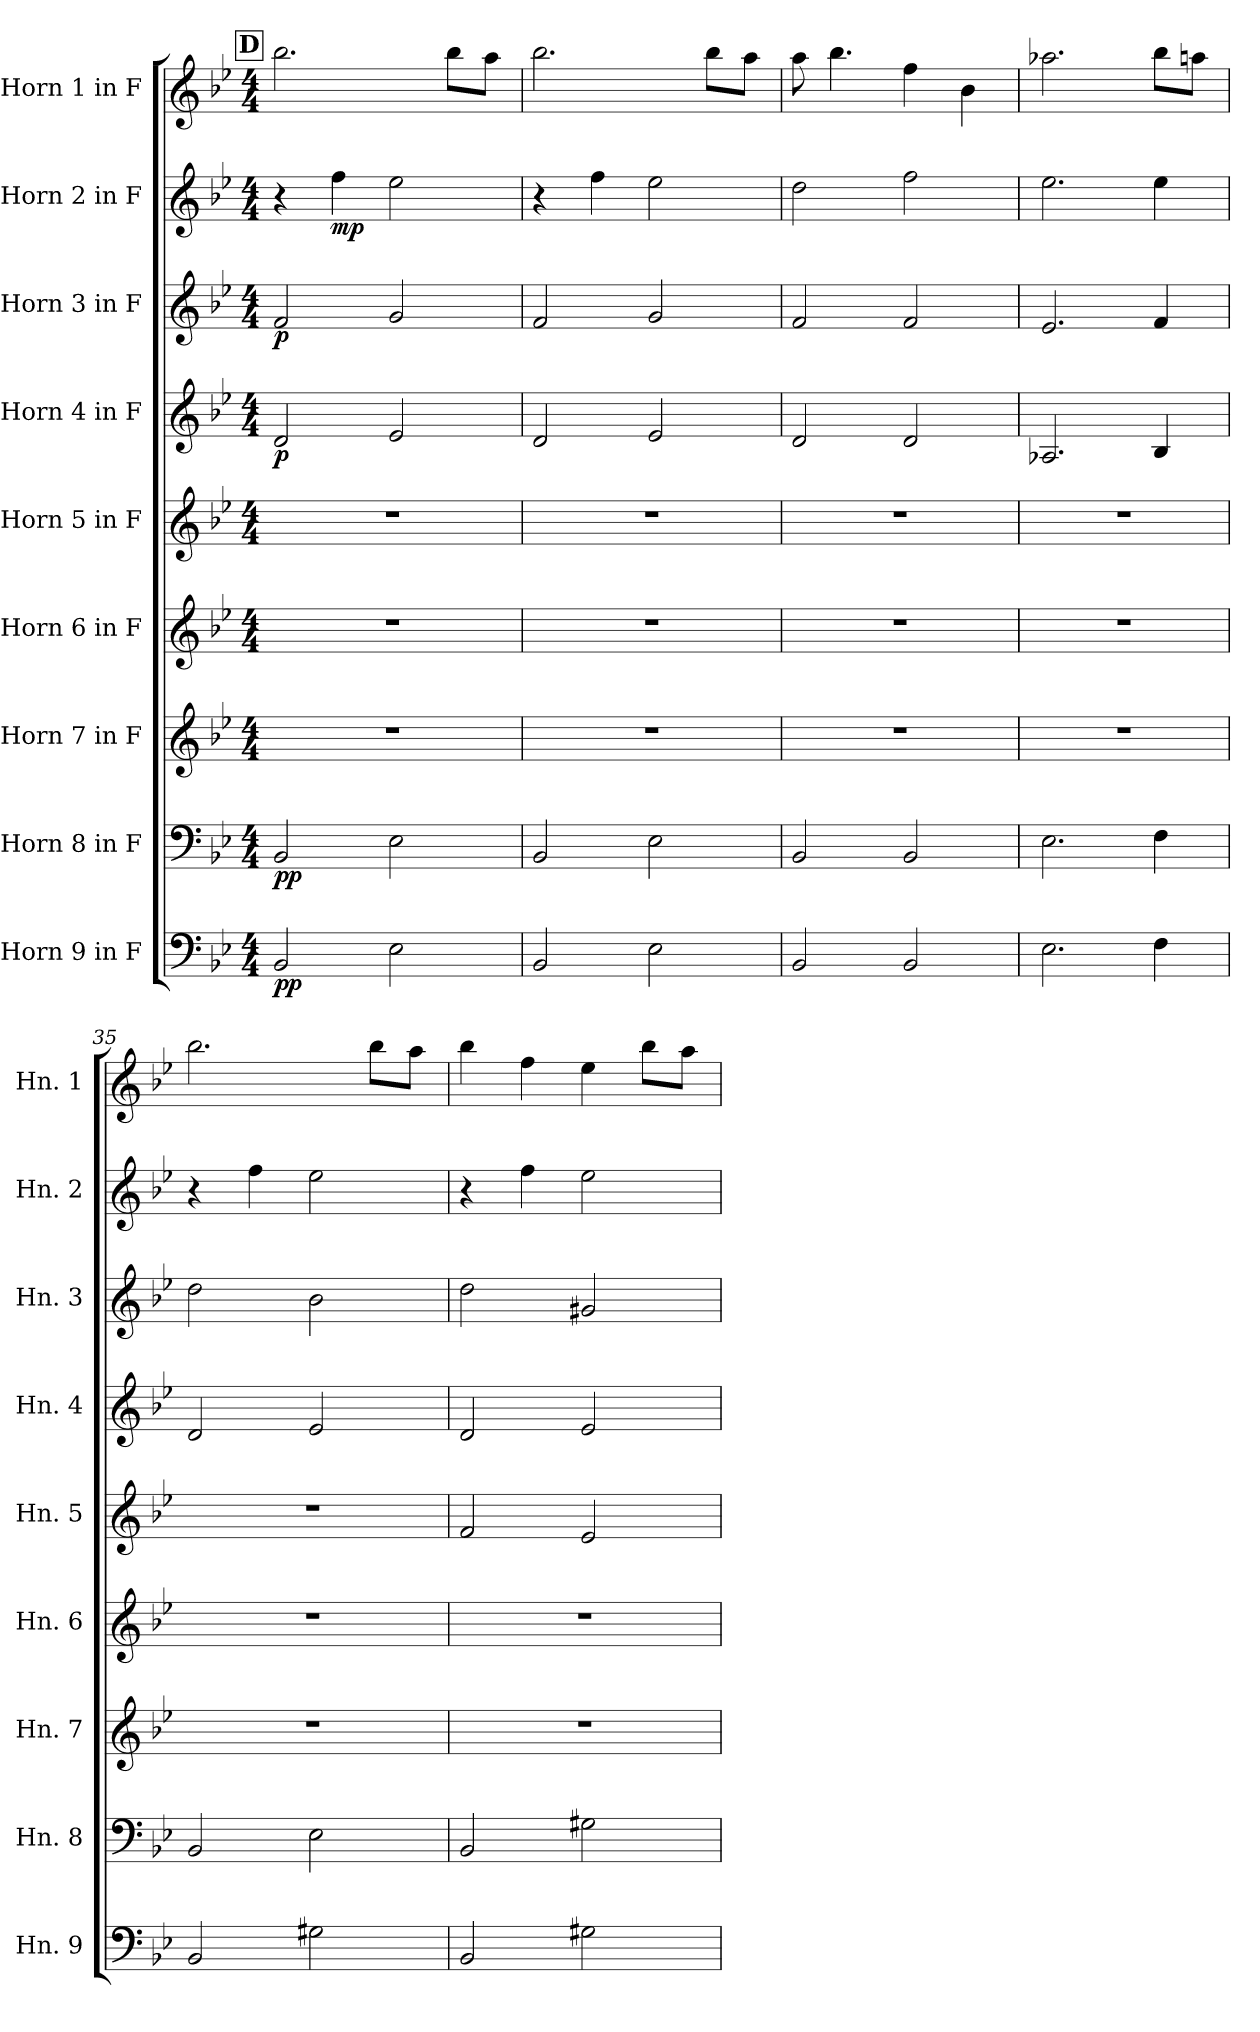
**kern	**dynam	**kern	**dynam	**kern	**kern	**kern	**kern	**dynam	**kern	**dynam	**kern	**dynam	**kern
*part9	*part9	*part8	*part8	*part7	*part6	*part5	*part4	*part4	*part3	*part3	*part2	*part2	*part1
*staff9	*staff9	*staff8	*staff8	*staff7	*staff6	*staff5	*staff4	*staff4	*staff3	*staff3	*staff2	*staff2	*staff1
*I"Horn 9 in F	*	*I"Horn 8 in F	*	*I"Horn 7 in F	*I"Horn 6 in F	*I"Horn 5 in F	*I"Horn 4 in F	*	*I"Horn 3 in F	*	*I"Horn 2 in F	*	*I"Horn 1 in F
*I'Hn. 9	*	*I'Hn. 8	*	*I'Hn. 7	*I'Hn. 6	*I'Hn. 5	*I'Hn. 4	*	*I'Hn. 3	*	*I'Hn. 2	*	*I'Hn. 1
*clefF4	*	*clefF4	*	*clefG2	*clefG2	*clefG2	*clefG2	*	*clefG2	*	*clefG2	*	*clefG2
*ITrd4c7	*	*ITrd4c7	*	*ITrd4c7	*ITrd4c7	*ITrd4c7	*ITrd4c7	*	*ITrd4c7	*	*ITrd4c7	*	*ITrd4c7
*k[b-e-a-]	*	*k[b-e-a-]	*	*k[b-e-a-]	*k[b-e-a-]	*k[b-e-a-]	*k[b-e-a-]	*	*k[b-e-a-]	*	*k[b-e-a-]	*	*k[b-e-a-]
*M4/4	*	*M4/4	*	*M4/4	*M4/4	*M4/4	*M4/4	*	*M4/4	*	*M4/4	*	*M4/4
!!LO:REH:place=s1:a:B:fs=14:t=D
=31	=31	=31	=31	=31	=31	=31	=31	=31	=31	=31	=31	=31	=31
!	!LO:DY:b	!	!LO:DY:b	!	!	!	!	!LO:DY:b	!	!LO:DY:b	!	!	!
2EE-/	pp	2EE-/	pp	1r	1r	1r	2G/	p	2B-/	p	4r	.	2.ee-\
!	!	!	!	!	!	!	!	!	!	!	!	!LO:DY:b	!
.	.	.	.	.	.	.	.	.	.	.	4b-\	mp	.
2AA-\	.	2AA-\	.	.	.	.	2A-/	.	2c/	.	2a-\	.	.
.	.	.	.	.	.	.	.	.	.	.	.	.	8ee-\L
.	.	.	.	.	.	.	.	.	.	.	.	.	8dd\J
=32	=32	=32	=32	=32	=32	=32	=32	=32	=32	=32	=32	=32	=32
2EE-/	.	2EE-/	.	1r	1r	1r	2G/	.	2B-/	.	4r	.	2.ee-\
.	.	.	.	.	.	.	.	.	.	.	4b-\	.	.
2AA-\	.	2AA-\	.	.	.	.	2A-/	.	2c/	.	2a-\	.	.
.	.	.	.	.	.	.	.	.	.	.	.	.	8ee-\L
.	.	.	.	.	.	.	.	.	.	.	.	.	8dd\J
=33	=33	=33	=33	=33	=33	=33	=33	=33	=33	=33	=33	=33	=33
2EE-/	.	2EE-/	.	1r	1r	1r	2G/	.	2B-/	.	2g\	.	8dd\
.	.	.	.	.	.	.	.	.	.	.	.	.	4.ee-\
2EE-/	.	2EE-/	.	.	.	.	2G/	.	2B-/	.	2b-\	.	4b-\
.	.	.	.	.	.	.	.	.	.	.	.	.	4e-\
=34	=34	=34	=34	=34	=34	=34	=34	=34	=34	=34	=34	=34	=34
2.AA-\	.	2.AA-\	.	1r	1r	1r	2.D-X/	.	2.A-/	.	2.a-\	.	2.dd-X\
4BB-\	.	4BB-\	.	.	.	.	4E-/	.	4B-/	.	4a-\	.	8ee-\L
.	.	.	.	.	.	.	.	.	.	.	.	.	8ddn\J
=35	=35	=35	=35	=35	=35	=35	=35	=35	=35	=35	=35	=35	=35
2EE-/	.	2EE-/	.	1r	1r	1r	2G/	.	2g\	.	4r	.	2.ee-\
.	.	.	.	.	.	.	.	.	.	.	4b-\	.	.
2C#X\	.	2AA-\	.	.	.	.	2A-/	.	2e-\	.	2a-\	.	.
.	.	.	.	.	.	.	.	.	.	.	.	.	8ee-\L
.	.	.	.	.	.	.	.	.	.	.	.	.	8dd\J
=36	=36	=36	=36	=36	=36	=36	=36	=36	=36	=36	=36	=36	=36
2EE-/	.	2EE-/	.	1r	1r	2B-/	2G/	.	2g\	.	4r	.	4ee-\
.	.	.	.	.	.	.	.	.	.	.	4b-\	.	4b-\
2C#X\	.	2C#X\	.	.	.	2A-/	2A-/	.	2c#X/	.	2a-\	.	4a-\
.	.	.	.	.	.	.	.	.	.	.	.	.	8ee-\L
.	.	.	.	.	.	.	.	.	.	.	.	.	8dd\J
=	=	=	=	=	=	=	=	=	=	=	=	=	=
*-	*-	*-	*-	*-	*-	*-	*-	*-	*-	*-	*-	*-	*-
